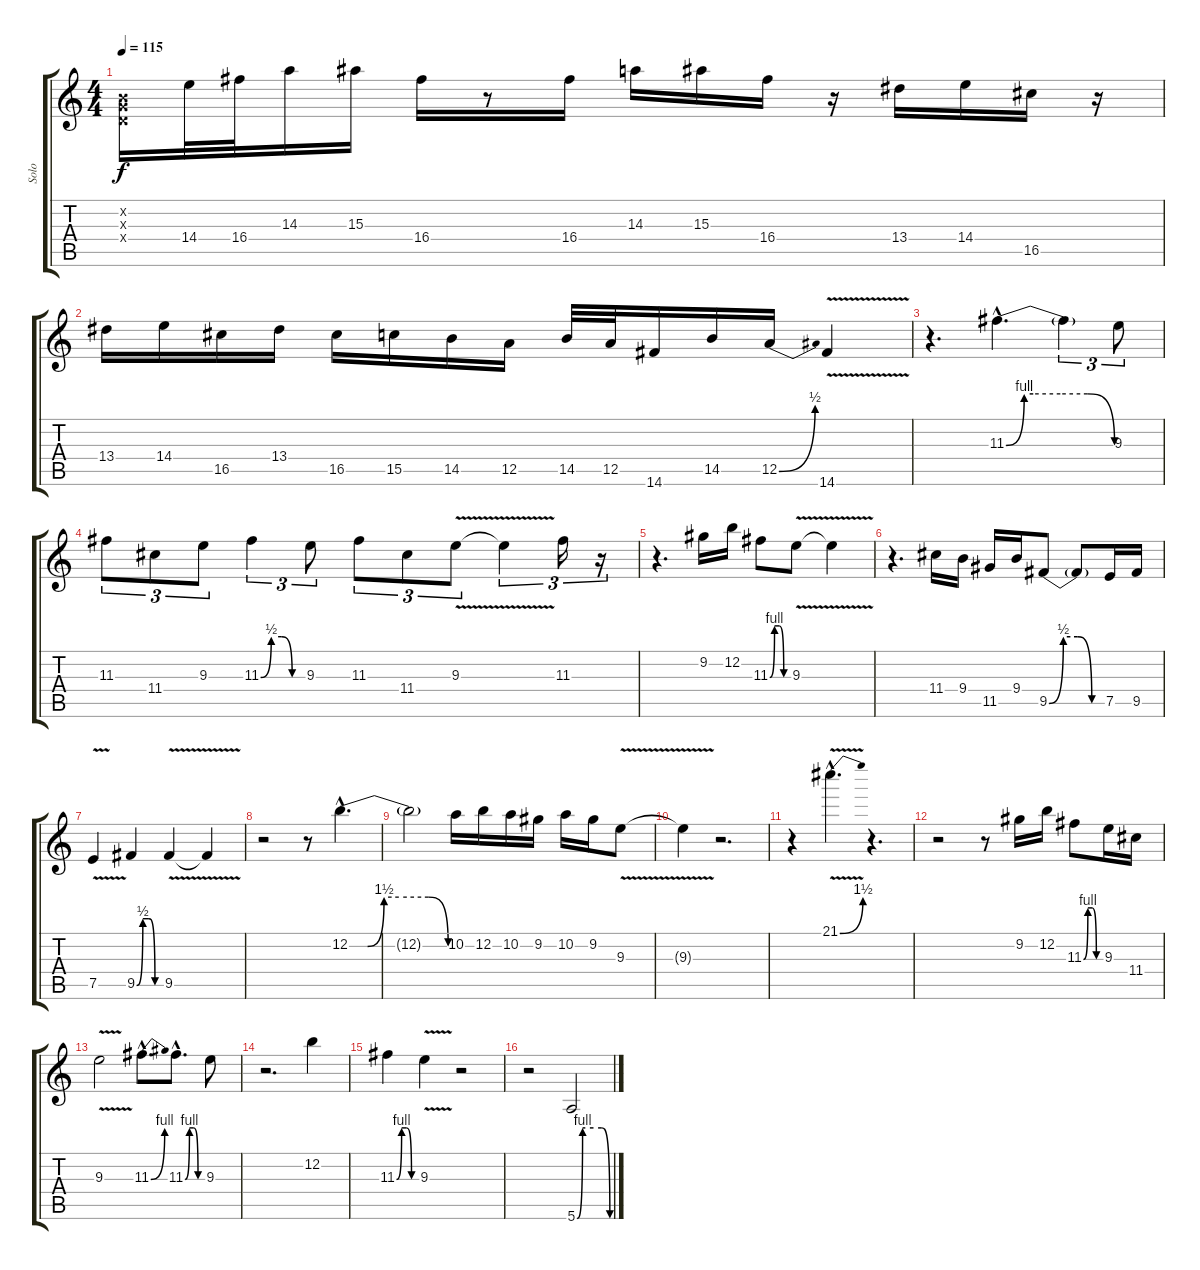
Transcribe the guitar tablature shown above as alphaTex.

\track ("Solo" "Solo") {instrument distortionguitar}
\staff {score tabs}
\tuning (E4 B3 G3 D3 A2 E2) {hide}
\ts (4 4)
\tempo 115
\clef g2
\ks c
(0.2{x} 0.3{x} 0.4{x}).16{dy f} 14.4.32 16.4.32 14.3.16 15.3.16 16.4.16 r.8 16.4.16 14.3.16 15.3.16 16.4.16 r.16 13.4.16 14.4.16 16.5.16 r.16 |
13.4.16 14.4.16 16.5.16 13.4.16 16.5.16 15.5.16 14.5.16 12.5.16 14.5.32 12.5.32 14.6.16 14.5.16 12.5{be (bend 0 0 60 2)}.16 14.6{v}.4 |
r.4{d} 11.3{be (custom 0 0 10 4 15 4 30 4 45 4 60 0) hac}.4{d} 11.3{t}.4{tu (3 2)} 9.3.8{tu (3 2)} |
11.3.8{tu (3 2)} 11.4.8{tu (3 2)} 9.3.8{tu (3 2)} 11.3{be (custom 0 0 15 2 30 2 45 0 60 0)}.4{tu (3 2)} 9.3.8{tu (3 2)} 11.3.8{tu (3 2)} 11.4.8{tu (3 2)} 9.3{v}.8{tu (3 2)} 9.3{t}.4{tu (3 2)} 11.3.16{tu (3 2)} r.16{tu (3 2)} |
r.4{d} 9.2.16 12.2.16 11.3{be (custom 0 0 15 4 30 4 45 0 60 0)}.8 9.3{v}.8 9.3{t}.4 |
r.4{d} 11.4.16 9.4.16 11.5.16 9.4.16 9.5{be (custom 0 0 15 2 30 2 45 0 60 0)}.8 9.5{t}.8 7.5.16 9.5.16 |
7.5{v}.4 9.5{be (custom 0 0 15 2 30 2 45 0 60 0)}.4 9.5{v}.4 9.5{t}.4 |
r.2 r.8 12.2{be (custom 0 0 11 0 21 6 30 6 48 6 60 0) hac}.4{d} |
12.2{t}.2 10.2.16 12.2.16 10.2.16 9.2.16 10.2.16 9.2.16 9.3{v}.8 |
9.3{t}.4 r.2{d} |
r.4 21.1{be (bend 0 0 60 6) v hac}.4{d} r.4{d} |
r.2 r.8 9.2.16 12.2.16 11.3{be (custom 0 0 15 4 30 4 45 0 60 0)}.8 9.3.16 11.4.16 |
9.3{v}.2 11.3{be (bend 0 0 60 4) hac}.8{d} 11.3{be (custom 0 0 15 4 30 4 45 0 60 0) hac}.8{d} 9.3.8 |
r.2{d} 12.2.4 |
11.3{be (custom 0 0 15 4 30 4 45 0 60 0)}.4 9.3{v}.4 r.2 |
r.2 5.6{be (custom 0 0 10 4 15 4 30 4 45 4 60 0)}.2
